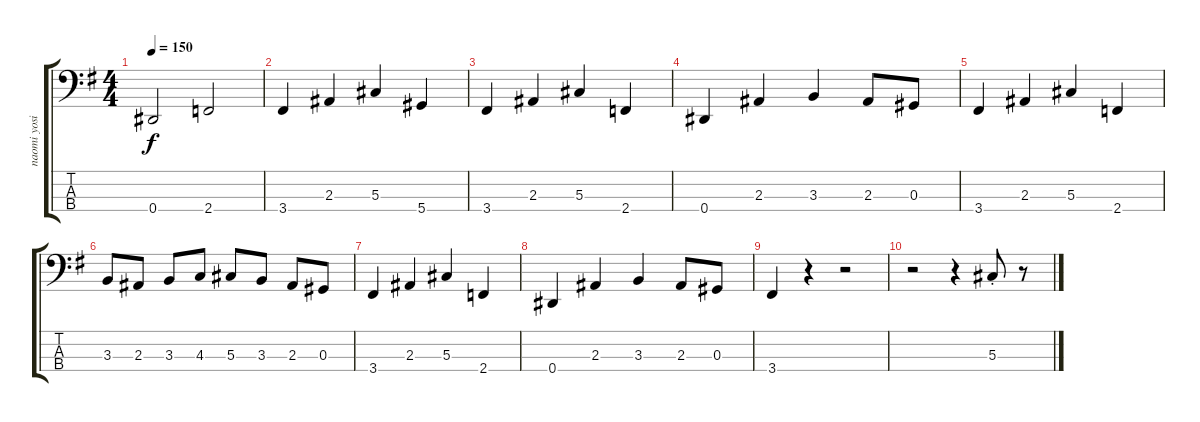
\track ("naomi yosihumi - Bass" "naomi yosi") {instrument electricbasspick}
\staff {score tabs}
\tuning (Gb2 Db2 Ab1 Eb1) {hide}
\ts (4 4)
\tempo 150
\clef f4
\ks g
0.4.2{dy f} 2.4.2 |
3.4.4 2.3.4 5.3.4 5.4.4 |
3.4.4 2.3.4 5.3.4 2.4.4 |
0.4.4 2.3.4 3.3.4 2.3.8 0.3.8 |
3.4.4 2.3.4 5.3.4 2.4.4 |
3.3.8 2.3.8 3.3.8 4.3.8 5.3.8 3.3.8 2.3.8 0.3.8 |
3.4.4 2.3.4 5.3.4 2.4.4 |
0.4.4 2.3.4 3.3.4 2.3.8 0.3.8 |
3.4.4 r.4 r.2 |
r.2 r.4 5.3{st}.8 r.8
